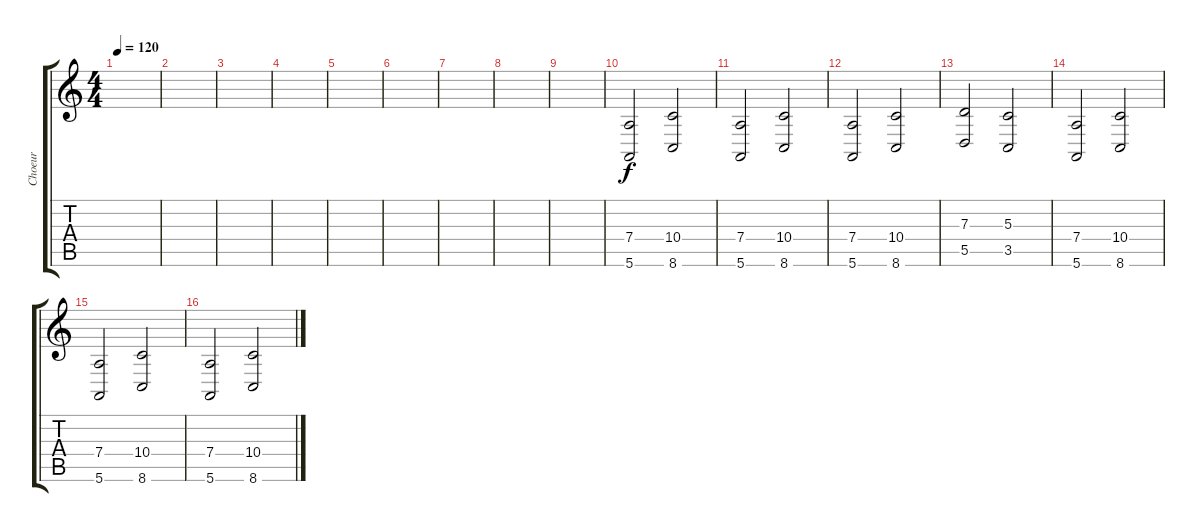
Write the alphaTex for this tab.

\track ("Choeur" "Choeur") {instrument choiraahs}
\staff {score tabs}
\tuning (E4 B3 G3 D3 A2 E2) {hide}
\ts (4 4)
\tempo 120
\clef g2
\ks c
|
|
|
|
|
|
|
|
|
(7.4 5.6).2 (10.4 8.6).2 |
(7.4 5.6).2 (10.4 8.6).2 |
(7.4 5.6).2 (10.4 8.6).2 |
(7.3 5.5).2 (5.3 3.5).2 |
(7.4 5.6).2 (10.4 8.6).2 |
(7.4 5.6).2 (10.4 8.6).2 |
(7.4 5.6).2 (10.4 8.6).2
